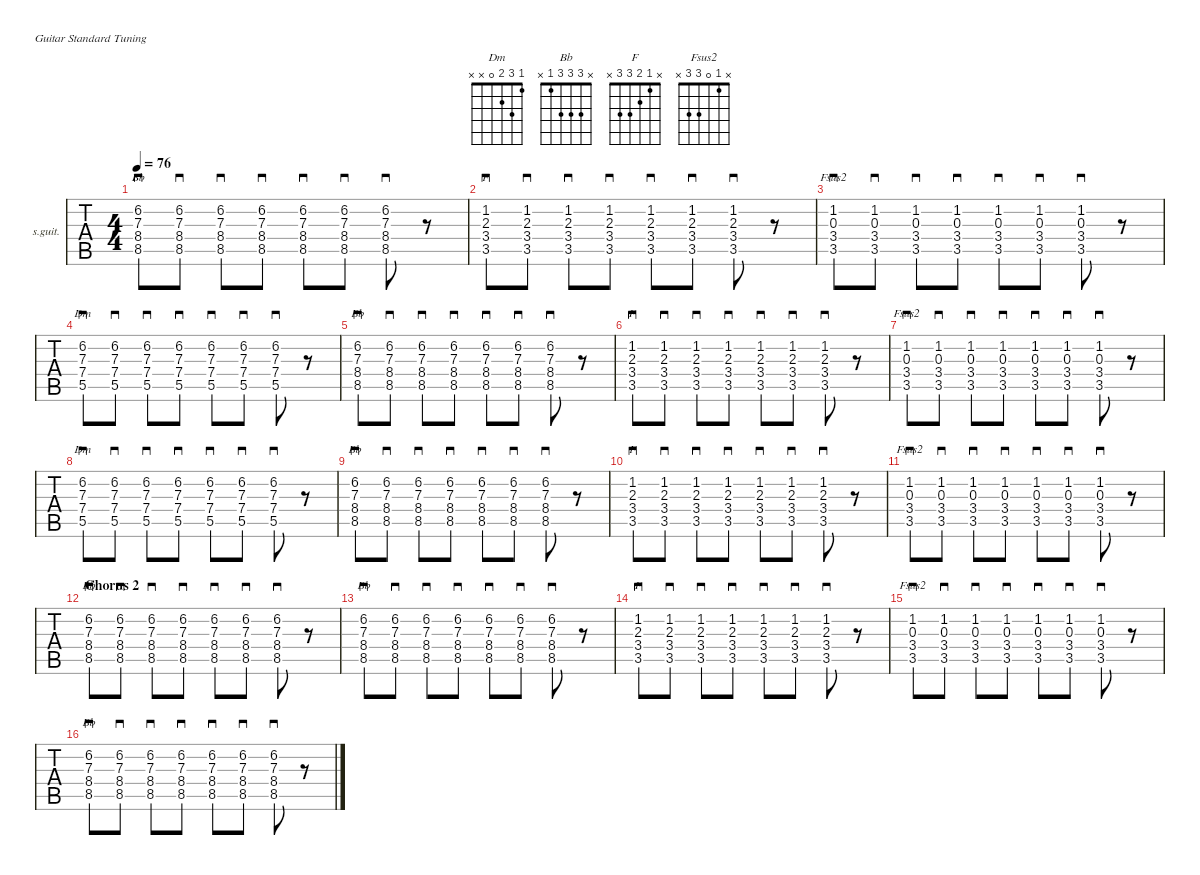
\defaultSystemsLayout 4
\hideDynamics
\bracketExtendMode nobrackets
\firstSystemTrackNameOrientation horizontal
\track ("moveable chords 07" "s.guit.") {instrument acousticguitarsteel}
\staff {tabs}
\tuning (E4 B3 G3 D3 A2 E2)
\chord ("Dm" 1 3 2 0 x x) {showfingering false}
\chord ("Bb" x 3 3 3 1 x) {showfingering false}
\chord ("F" x 1 2 3 3 x) {showfingering false}
\chord ("Fsus2" x 1 0 3 3 x) {showfingering false}
\ts (4 4)
\tempo 76
\clef g2
\ks gminor
(8.5{lf 4 acc forcenatural} 8.4{lf 5 acc b} 7.3{lf 3 acc forcenatural} 6.2{lf 2 acc forcenatural}).8{sd ch "Bb" dy mf beam Down} (8.5{lf 4 acc forcenatural} 8.4{lf 5 acc b} 7.3{lf 3 acc forcenatural} 6.2{lf 2 acc forcenatural}).8{sd beam Down} (8.5{lf 4 acc forcenatural} 8.4{lf 5 acc b} 7.3{lf 3 acc forcenatural} 6.2{lf 2 acc forcenatural}).8{sd beam Down} (8.5{lf 4 acc forcenatural} 8.4{lf 5 acc b} 7.3{lf 3 acc forcenatural} 6.2{lf 2 acc forcenatural}).8{sd beam Down} (8.5{lf 4 acc forcenatural} 8.4{lf 5 acc b} 7.3{lf 3 acc forcenatural} 6.2{lf 2 acc forcenatural}).8{sd beam Down} (8.5{lf 4 acc forcenatural} 8.4{lf 5 acc b} 7.3{lf 3 acc forcenatural} 6.2{lf 2 acc forcenatural}).8{sd beam Down} (8.5{lf 4 acc forcenatural} 8.4{lf 5 acc b} 7.3{lf 3 acc forcenatural} 6.2{lf 2 acc forcenatural}).8{sd beam Down} r.8{beam Down} |
(3.5{acc forcenatural} 3.4{acc forcenatural} 2.3{acc forcenatural} 1.2{acc forcenatural}).8{sd ch "F" beam Up} (3.5{acc forcenatural} 3.4{acc forcenatural} 2.3{acc forcenatural} 1.2{acc forcenatural}).8{sd beam Up} (3.5{acc forcenatural} 3.4{acc forcenatural} 2.3{acc forcenatural} 1.2{acc forcenatural}).8{sd beam Up} (3.5{acc forcenatural} 3.4{acc forcenatural} 2.3{acc forcenatural} 1.2{acc forcenatural}).8{sd beam Up} (3.5{acc forcenatural} 3.4{acc forcenatural} 2.3{acc forcenatural} 1.2{acc forcenatural}).8{sd beam Up} (3.5{acc forcenatural} 3.4{acc forcenatural} 2.3{acc forcenatural} 1.2{acc forcenatural}).8{sd beam Up} (3.5{acc forcenatural} 3.4{acc forcenatural} 2.3{acc forcenatural} 1.2{acc forcenatural}).8{sd beam Up} r.8{beam Down} |
(3.5{lf 4 acc forcenatural} 3.4{lf 5 acc forcenatural} 0.3{acc forcenatural} 1.2{lf 2 acc forcenatural}).8{sd ch "Fsus2" beam Up} (3.5{lf 4 acc forcenatural} 3.4{lf 5 acc forcenatural} 0.3{acc forcenatural} 1.2{lf 2 acc forcenatural}).8{sd beam Up} (3.5{lf 4 acc forcenatural} 3.4{lf 5 acc forcenatural} 0.3{acc forcenatural} 1.2{lf 2 acc forcenatural}).8{sd beam Up} (3.5{lf 4 acc forcenatural} 3.4{lf 5 acc forcenatural} 0.3{acc forcenatural} 1.2{lf 2 acc forcenatural}).8{sd beam Up} (3.5{lf 4 acc forcenatural} 3.4{lf 5 acc forcenatural} 0.3{acc forcenatural} 1.2{lf 2 acc forcenatural}).8{sd beam Up} (3.5{lf 4 acc forcenatural} 3.4{lf 5 acc forcenatural} 0.3{acc forcenatural} 1.2{lf 2 acc forcenatural}).8{sd beam Up} (3.5{lf 4 acc forcenatural} 3.4{lf 5 acc forcenatural} 0.3{acc forcenatural} 1.2{lf 2 acc forcenatural}).8{sd beam Up} r.8{beam Down} |
(5.5{lf 2 acc forcenatural} 7.4{lf 4 acc forcenatural} 7.3{lf 5 acc forcenatural} 6.2{lf 3 acc forcenatural}).8{sd ch "Dm" beam Up} (5.5{lf 2 acc forcenatural} 7.4{lf 4 acc forcenatural} 7.3{lf 5 acc forcenatural} 6.2{lf 3 acc forcenatural}).8{sd beam Up} (5.5{lf 2 acc forcenatural} 7.4{lf 4 acc forcenatural} 7.3{lf 5 acc forcenatural} 6.2{lf 3 acc forcenatural}).8{sd beam Up} (5.5{lf 2 acc forcenatural} 7.4{lf 4 acc forcenatural} 7.3{lf 5 acc forcenatural} 6.2{lf 3 acc forcenatural}).8{sd beam Up} (5.5{lf 2 acc forcenatural} 7.4{lf 4 acc forcenatural} 7.3{lf 5 acc forcenatural} 6.2{lf 3 acc forcenatural}).8{sd beam Up} (5.5{lf 2 acc forcenatural} 7.4{lf 4 acc forcenatural} 7.3{lf 5 acc forcenatural} 6.2{lf 3 acc forcenatural}).8{sd beam Up} (5.5{lf 2 acc forcenatural} 7.4{lf 4 acc forcenatural} 7.3{lf 5 acc forcenatural} 6.2{lf 3 acc forcenatural}).8{sd beam Up} r.8{beam Down} |
(8.5{lf 4 acc forcenatural} 8.4{lf 5 acc b} 7.3{lf 3 acc forcenatural} 6.2{lf 2 acc forcenatural}).8{sd ch "Bb" beam Down} (8.5{lf 4 acc forcenatural} 8.4{lf 5 acc b} 7.3{lf 3 acc forcenatural} 6.2{lf 2 acc forcenatural}).8{sd beam Down} (8.5{lf 4 acc forcenatural} 8.4{lf 5 acc b} 7.3{lf 3 acc forcenatural} 6.2{lf 2 acc forcenatural}).8{sd beam Down} (8.5{lf 4 acc forcenatural} 8.4{lf 5 acc b} 7.3{lf 3 acc forcenatural} 6.2{lf 2 acc forcenatural}).8{sd beam Down} (8.5{lf 4 acc forcenatural} 8.4{lf 5 acc b} 7.3{lf 3 acc forcenatural} 6.2{lf 2 acc forcenatural}).8{sd beam Down} (8.5{lf 4 acc forcenatural} 8.4{lf 5 acc b} 7.3{lf 3 acc forcenatural} 6.2{lf 2 acc forcenatural}).8{sd beam Down} (8.5{lf 4 acc forcenatural} 8.4{lf 5 acc b} 7.3{lf 3 acc forcenatural} 6.2{lf 2 acc forcenatural}).8{sd beam Down} r.8{beam Down} |
(3.5{acc forcenatural} 3.4{acc forcenatural} 2.3{acc forcenatural} 1.2{acc forcenatural}).8{sd ch "F" beam Up} (3.5{acc forcenatural} 3.4{acc forcenatural} 2.3{acc forcenatural} 1.2{acc forcenatural}).8{sd beam Up} (3.5{acc forcenatural} 3.4{acc forcenatural} 2.3{acc forcenatural} 1.2{acc forcenatural}).8{sd beam Up} (3.5{acc forcenatural} 3.4{acc forcenatural} 2.3{acc forcenatural} 1.2{acc forcenatural}).8{sd beam Up} (3.5{acc forcenatural} 3.4{acc forcenatural} 2.3{acc forcenatural} 1.2{acc forcenatural}).8{sd beam Up} (3.5{acc forcenatural} 3.4{acc forcenatural} 2.3{acc forcenatural} 1.2{acc forcenatural}).8{sd beam Up} (3.5{acc forcenatural} 3.4{acc forcenatural} 2.3{acc forcenatural} 1.2{acc forcenatural}).8{sd beam Up} r.8{beam Down} |
(3.5{lf 4 acc forcenatural} 3.4{lf 5 acc forcenatural} 0.3{acc forcenatural} 1.2{lf 2 acc forcenatural}).8{sd ch "Fsus2" beam Up} (3.5{lf 4 acc forcenatural} 3.4{lf 5 acc forcenatural} 0.3{acc forcenatural} 1.2{lf 2 acc forcenatural}).8{sd beam Up} (3.5{lf 4 acc forcenatural} 3.4{lf 5 acc forcenatural} 0.3{acc forcenatural} 1.2{lf 2 acc forcenatural}).8{sd beam Up} (3.5{lf 4 acc forcenatural} 3.4{lf 5 acc forcenatural} 0.3{acc forcenatural} 1.2{lf 2 acc forcenatural}).8{sd beam Up} (3.5{lf 4 acc forcenatural} 3.4{lf 5 acc forcenatural} 0.3{acc forcenatural} 1.2{lf 2 acc forcenatural}).8{sd beam Up} (3.5{lf 4 acc forcenatural} 3.4{lf 5 acc forcenatural} 0.3{acc forcenatural} 1.2{lf 2 acc forcenatural}).8{sd beam Up} (3.5{lf 4 acc forcenatural} 3.4{lf 5 acc forcenatural} 0.3{acc forcenatural} 1.2{lf 2 acc forcenatural}).8{sd beam Up} r.8{beam Down} |
(5.5{lf 2 acc forcenatural} 7.4{lf 4 acc forcenatural} 7.3{lf 5 acc forcenatural} 6.2{lf 3 acc forcenatural}).8{sd ch "Dm" beam Up} (5.5{lf 2 acc forcenatural} 7.4{lf 4 acc forcenatural} 7.3{lf 5 acc forcenatural} 6.2{lf 3 acc forcenatural}).8{sd beam Up} (5.5{lf 2 acc forcenatural} 7.4{lf 4 acc forcenatural} 7.3{lf 5 acc forcenatural} 6.2{lf 3 acc forcenatural}).8{sd beam Up} (5.5{lf 2 acc forcenatural} 7.4{lf 4 acc forcenatural} 7.3{lf 5 acc forcenatural} 6.2{lf 3 acc forcenatural}).8{sd beam Up} (5.5{lf 2 acc forcenatural} 7.4{lf 4 acc forcenatural} 7.3{lf 5 acc forcenatural} 6.2{lf 3 acc forcenatural}).8{sd beam Up} (5.5{lf 2 acc forcenatural} 7.4{lf 4 acc forcenatural} 7.3{lf 5 acc forcenatural} 6.2{lf 3 acc forcenatural}).8{sd beam Up} (5.5{lf 2 acc forcenatural} 7.4{lf 4 acc forcenatural} 7.3{lf 5 acc forcenatural} 6.2{lf 3 acc forcenatural}).8{sd beam Up} r.8{beam Down} |
(8.5{lf 4 acc forcenatural} 8.4{lf 5 acc b} 7.3{lf 3 acc forcenatural} 6.2{lf 2 acc forcenatural}).8{sd ch "Bb" beam Down} (8.5{lf 4 acc forcenatural} 8.4{lf 5 acc b} 7.3{lf 3 acc forcenatural} 6.2{lf 2 acc forcenatural}).8{sd beam Down} (8.5{lf 4 acc forcenatural} 8.4{lf 5 acc b} 7.3{lf 3 acc forcenatural} 6.2{lf 2 acc forcenatural}).8{sd beam Down} (8.5{lf 4 acc forcenatural} 8.4{lf 5 acc b} 7.3{lf 3 acc forcenatural} 6.2{lf 2 acc forcenatural}).8{sd beam Down} (8.5{lf 4 acc forcenatural} 8.4{lf 5 acc b} 7.3{lf 3 acc forcenatural} 6.2{lf 2 acc forcenatural}).8{sd beam Down} (8.5{lf 4 acc forcenatural} 8.4{lf 5 acc b} 7.3{lf 3 acc forcenatural} 6.2{lf 2 acc forcenatural}).8{sd beam Down} (8.5{lf 4 acc forcenatural} 8.4{lf 5 acc b} 7.3{lf 3 acc forcenatural} 6.2{lf 2 acc forcenatural}).8{sd beam Down} r.8{beam Down} |
(3.5{acc forcenatural} 3.4{acc forcenatural} 2.3{acc forcenatural} 1.2{acc forcenatural}).8{sd ch "F" beam Up} (3.5{acc forcenatural} 3.4{acc forcenatural} 2.3{acc forcenatural} 1.2{acc forcenatural}).8{sd beam Up} (3.5{acc forcenatural} 3.4{acc forcenatural} 2.3{acc forcenatural} 1.2{acc forcenatural}).8{sd beam Up} (3.5{acc forcenatural} 3.4{acc forcenatural} 2.3{acc forcenatural} 1.2{acc forcenatural}).8{sd beam Up} (3.5{acc forcenatural} 3.4{acc forcenatural} 2.3{acc forcenatural} 1.2{acc forcenatural}).8{sd beam Up} (3.5{acc forcenatural} 3.4{acc forcenatural} 2.3{acc forcenatural} 1.2{acc forcenatural}).8{sd beam Up} (3.5{acc forcenatural} 3.4{acc forcenatural} 2.3{acc forcenatural} 1.2{acc forcenatural}).8{sd beam Up} r.8{beam Down} |
(3.5{lf 4 acc forcenatural} 3.4{lf 5 acc forcenatural} 0.3{acc forcenatural} 1.2{lf 2 acc forcenatural}).8{sd ch "Fsus2" beam Up} (3.5{lf 4 acc forcenatural} 3.4{lf 5 acc forcenatural} 0.3{acc forcenatural} 1.2{lf 2 acc forcenatural}).8{sd beam Up} (3.5{lf 4 acc forcenatural} 3.4{lf 5 acc forcenatural} 0.3{acc forcenatural} 1.2{lf 2 acc forcenatural}).8{sd beam Up} (3.5{lf 4 acc forcenatural} 3.4{lf 5 acc forcenatural} 0.3{acc forcenatural} 1.2{lf 2 acc forcenatural}).8{sd beam Up} (3.5{lf 4 acc forcenatural} 3.4{lf 5 acc forcenatural} 0.3{acc forcenatural} 1.2{lf 2 acc forcenatural}).8{sd beam Up} (3.5{lf 4 acc forcenatural} 3.4{lf 5 acc forcenatural} 0.3{acc forcenatural} 1.2{lf 2 acc forcenatural}).8{sd beam Up} (3.5{lf 4 acc forcenatural} 3.4{lf 5 acc forcenatural} 0.3{acc forcenatural} 1.2{lf 2 acc forcenatural}).8{sd beam Up} r.8{beam Down} |
\section ("" "Chorus 2")
(8.5{lf 4 acc forcenatural} 8.4{lf 5 acc b} 7.3{lf 3 acc forcenatural} 6.2{lf 2 acc forcenatural}).8{sd ch "Bb" beam Down} (8.5{lf 4 acc forcenatural} 8.4{lf 5 acc b} 7.3{lf 3 acc forcenatural} 6.2{lf 2 acc forcenatural}).8{sd beam Down} (8.5{lf 4 acc forcenatural} 8.4{lf 5 acc b} 7.3{lf 3 acc forcenatural} 6.2{lf 2 acc forcenatural}).8{sd beam Down} (8.5{lf 4 acc forcenatural} 8.4{lf 5 acc b} 7.3{lf 3 acc forcenatural} 6.2{lf 2 acc forcenatural}).8{sd beam Down} (8.5{lf 4 acc forcenatural} 8.4{lf 5 acc b} 7.3{lf 3 acc forcenatural} 6.2{lf 2 acc forcenatural}).8{sd beam Down} (8.5{lf 4 acc forcenatural} 8.4{lf 5 acc b} 7.3{lf 3 acc forcenatural} 6.2{lf 2 acc forcenatural}).8{sd beam Down} (8.5{lf 4 acc forcenatural} 8.4{lf 5 acc b} 7.3{lf 3 acc forcenatural} 6.2{lf 2 acc forcenatural}).8{sd beam Down} r.8{beam Down} |
(8.5{lf 4 acc forcenatural} 8.4{lf 5 acc b} 7.3{lf 3 acc forcenatural} 6.2{lf 2 acc forcenatural}).8{sd ch "Bb" beam Down} (8.5{lf 4 acc forcenatural} 8.4{lf 5 acc b} 7.3{lf 3 acc forcenatural} 6.2{lf 2 acc forcenatural}).8{sd beam Down} (8.5{lf 4 acc forcenatural} 8.4{lf 5 acc b} 7.3{lf 3 acc forcenatural} 6.2{lf 2 acc forcenatural}).8{sd beam Down} (8.5{lf 4 acc forcenatural} 8.4{lf 5 acc b} 7.3{lf 3 acc forcenatural} 6.2{lf 2 acc forcenatural}).8{sd beam Down} (8.5{lf 4 acc forcenatural} 8.4{lf 5 acc b} 7.3{lf 3 acc forcenatural} 6.2{lf 2 acc forcenatural}).8{sd beam Down} (8.5{lf 4 acc forcenatural} 8.4{lf 5 acc b} 7.3{lf 3 acc forcenatural} 6.2{lf 2 acc forcenatural}).8{sd beam Down} (8.5{lf 4 acc forcenatural} 8.4{lf 5 acc b} 7.3{lf 3 acc forcenatural} 6.2{lf 2 acc forcenatural}).8{sd beam Down} r.8{beam Down} |
(3.5{acc forcenatural} 3.4{acc forcenatural} 2.3{acc forcenatural} 1.2{acc forcenatural}).8{sd ch "F" beam Up} (3.5{acc forcenatural} 3.4{acc forcenatural} 2.3{acc forcenatural} 1.2{acc forcenatural}).8{sd beam Up} (3.5{acc forcenatural} 3.4{acc forcenatural} 2.3{acc forcenatural} 1.2{acc forcenatural}).8{sd beam Up} (3.5{acc forcenatural} 3.4{acc forcenatural} 2.3{acc forcenatural} 1.2{acc forcenatural}).8{sd beam Up} (3.5{acc forcenatural} 3.4{acc forcenatural} 2.3{acc forcenatural} 1.2{acc forcenatural}).8{sd beam Up} (3.5{acc forcenatural} 3.4{acc forcenatural} 2.3{acc forcenatural} 1.2{acc forcenatural}).8{sd beam Up} (3.5{acc forcenatural} 3.4{acc forcenatural} 2.3{acc forcenatural} 1.2{acc forcenatural}).8{sd beam Up} r.8{beam Down} |
(3.5{lf 4 acc forcenatural} 3.4{lf 5 acc forcenatural} 0.3{acc forcenatural} 1.2{lf 2 acc forcenatural}).8{sd ch "Fsus2" beam Up} (3.5{lf 4 acc forcenatural} 3.4{lf 5 acc forcenatural} 0.3{acc forcenatural} 1.2{lf 2 acc forcenatural}).8{sd beam Up} (3.5{lf 4 acc forcenatural} 3.4{lf 5 acc forcenatural} 0.3{acc forcenatural} 1.2{lf 2 acc forcenatural}).8{sd beam Up} (3.5{lf 4 acc forcenatural} 3.4{lf 5 acc forcenatural} 0.3{acc forcenatural} 1.2{lf 2 acc forcenatural}).8{sd beam Up} (3.5{lf 4 acc forcenatural} 3.4{lf 5 acc forcenatural} 0.3{acc forcenatural} 1.2{lf 2 acc forcenatural}).8{sd beam Up} (3.5{lf 4 acc forcenatural} 3.4{lf 5 acc forcenatural} 0.3{acc forcenatural} 1.2{lf 2 acc forcenatural}).8{sd beam Up} (3.5{lf 4 acc forcenatural} 3.4{lf 5 acc forcenatural} 0.3{acc forcenatural} 1.2{lf 2 acc forcenatural}).8{sd beam Up} r.8{beam Down} |
(8.5{lf 4 acc forcenatural} 8.4{lf 5 acc b} 7.3{lf 3 acc forcenatural} 6.2{lf 2 acc forcenatural}).8{sd ch "Bb" beam Down} (8.5{lf 4 acc forcenatural} 8.4{lf 5 acc b} 7.3{lf 3 acc forcenatural} 6.2{lf 2 acc forcenatural}).8{sd beam Down} (8.5{lf 4 acc forcenatural} 8.4{lf 5 acc b} 7.3{lf 3 acc forcenatural} 6.2{lf 2 acc forcenatural}).8{sd beam Down} (8.5{lf 4 acc forcenatural} 8.4{lf 5 acc b} 7.3{lf 3 acc forcenatural} 6.2{lf 2 acc forcenatural}).8{sd beam Down} (8.5{lf 4 acc forcenatural} 8.4{lf 5 acc b} 7.3{lf 3 acc forcenatural} 6.2{lf 2 acc forcenatural}).8{sd beam Down} (8.5{lf 4 acc forcenatural} 8.4{lf 5 acc b} 7.3{lf 3 acc forcenatural} 6.2{lf 2 acc forcenatural}).8{sd beam Down} (8.5{lf 4 acc forcenatural} 8.4{lf 5 acc b} 7.3{lf 3 acc forcenatural} 6.2{lf 2 acc forcenatural}).8{sd beam Down} r.8{beam Down}
